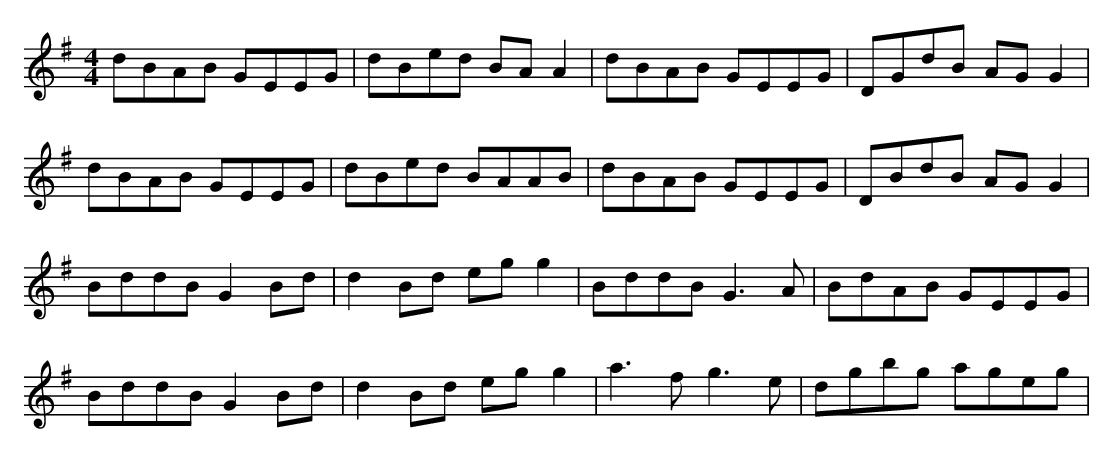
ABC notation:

X:1
M:4/4
K:G
dBAB GEEG|dBed BAA2|dBAB GEEG|DGdB AGG2|
dBAB GEEG|dBed BAAB|dBAB GEEG|DBdB AGG2|
BddB G2Bd|d2Bd egg2|BddB G3A|BdAB GEEG|
BddB G2Bd|d2Bd egg2|a3f g3e|dgbg ageg|
